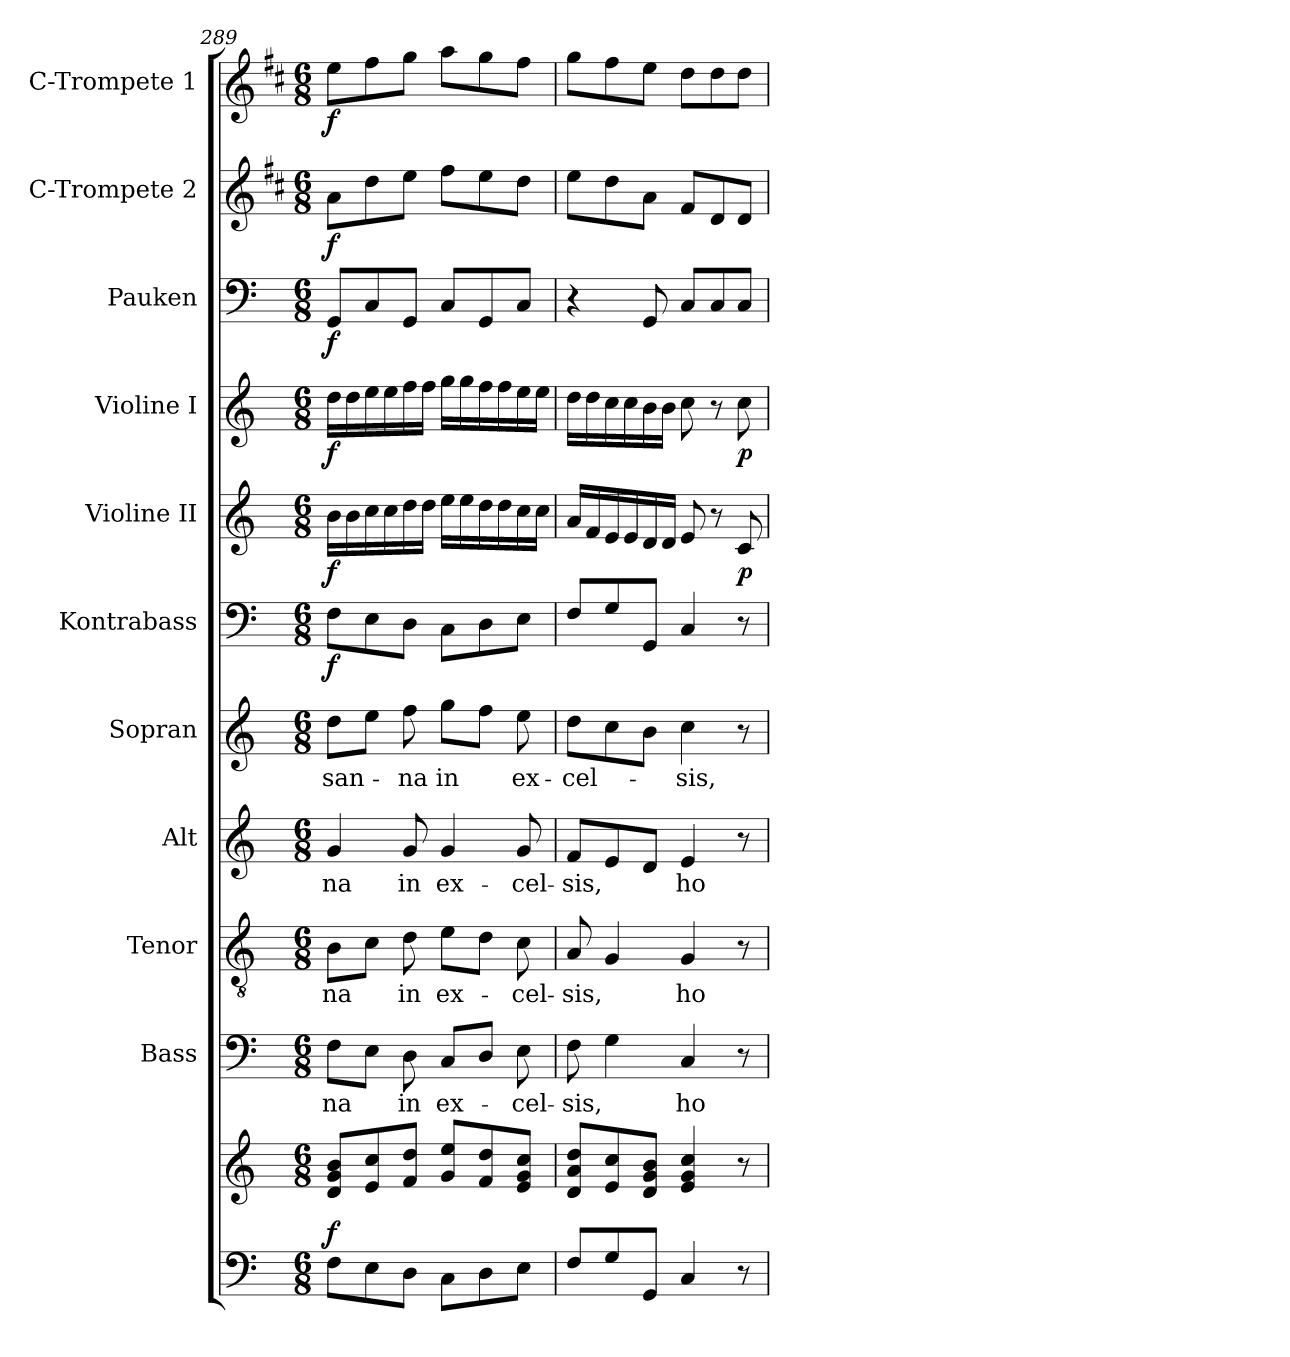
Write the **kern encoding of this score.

**kern	**kern	**dynam	**kern	**text	**kern	**text	**kern	**text	**kern	**text	**kern	**dynam	**kern	**dynam	**kern	**dynam	**kern	**dynam	**kern	**dynam	**kern	**dynam
*part11	*part11	*part11	*part10	*part10	*part9	*part9	*part8	*part8	*part7	*part7	*part6	*part6	*part5	*part5	*part4	*part4	*part3	*part3	*part2	*part2	*part1	*part1
*staff12	*staff11	*staff11/12	*staff10	*staff10	*staff9	*staff9	*staff8	*staff8	*staff7	*staff7	*staff6	*staff6	*staff5	*staff5	*staff4	*staff4	*staff3	*staff3	*staff2	*staff2	*staff1	*staff1
*	*	*	*I"Bass	*	*I"Tenor	*	*I"Alt	*	*I"Sopran	*	*I"Kontrabass	*	*I"Violine II	*	*I"Violine I	*	*I"Pauken	*	*I"C-Trompete 2	*	*I"C-Trompete 1	*
*	*	*	*I'B.	*	*I'T.	*	*I'A.	*	*I'S.	*	*I'Kb.	*	*I'Vl. II	*	*I'Vl. I	*	*I'Pk.	*	*I'C Trp. 2	*	*I'C Trp. 1	*
!!LO:PB:g=z
*clefF4	*clefG2	*	*clefF4	*	*clefGv2	*	*clefG2	*	*clefG2	*	*clefF4	*	*clefG2	*	*clefG2	*	*clefF4	*	*clefG2	*	*clefG2	*
*	*	*	*	*	*	*	*	*	*	*	*ITrd7c12	*	*	*	*	*	*	*	*ITrd1c2	*	*ITrd1c2	*
*k[]	*k[]	*	*k[]	*	*k[]	*	*k[]	*	*k[]	*	*k[]	*	*k[]	*	*k[]	*	*k[]	*	*k[]	*	*k[]	*
*C:	*C:	*	*C:	*	*C:	*	*C:	*	*C:	*	*C:	*	*C:	*	*C:	*	*C:	*	*C:	*	*C:	*
*M6/8	*M6/8	*	*M6/8	*	*M6/8	*	*M6/8	*	*M6/8	*	*M6/8	*	*M6/8	*	*M6/8	*	*M6/8	*	*M6/8	*	*M6/8	*
=289	=289	=289	=289	=289	=289	=289	=289	=289	=289	=289	=289	=289	=289	=289	=289	=289	=289	=289	=289	=289	=289	=289
!	!	!LO:DY:a=2	!	!LO:LY:b	!	!LO:LY:b	!	!LO:LY:b	!	!LO:LY:b	!	!LO:DY:b	!	!LO:DY:b	!	!LO:DY:b	!	!LO:DY:b	!	!LO:DY:b	!	!LO:DY:b
8F\L	8d/ 8g/ 8b/L	f	8F\L	-na	8B\L	-na	4g/	-na	8dd\L	-san-	8FF\L	f	16b\LL	f	16dd\LL	f	8GG/L	f	8g\L	f	8dd\L	f
.	.	.	.	.	.	.	.	.	.	.	.	.	16b\	.	16dd\	.	.	.	.	.	.	.
8E\	8e/ 8cc/	.	8E\J	.	8c\J	.	.	.	8ee\J	.	8EE\	.	16cc\	.	16ee\	.	8C/	.	8cc\	.	8ee\	.
.	.	.	.	.	.	.	.	.	.	.	.	.	16cc\	.	16ee\	.	.	.	.	.	.	.
!	!	!	!	!LO:LY:b	!	!LO:LY:b	!	!LO:LY:b	!	!LO:LY:b	!	!	!	!	!	!	!	!	!	!	!	!
8D\J	8f/ 8dd/J	.	8D\	in	8d\	in	8g/	in	8ff\	-na	8DD\J	.	16dd\	.	16ff\	.	8GG/J	.	8dd\J	.	8ff\J	.
.	.	.	.	.	.	.	.	.	.	.	.	.	16dd\JJ	.	16ff\JJ	.	.	.	.	.	.	.
!	!	!	!	!LO:LY:b	!	!LO:LY:b	!	!LO:LY:b	!	!LO:LY:b	!	!	!	!	!	!	!	!	!	!	!	!
8C\L	8g/ 8ee/L	.	8C/L	ex-	8e\L	ex-	4g/	ex-	8gg\L	in	8CC\L	.	16ee\LL	.	16gg\LL	.	8C/L	.	8ee\L	.	8gg\L	.
.	.	.	.	.	.	.	.	.	.	.	.	.	16ee\	.	16gg\	.	.	.	.	.	.	.
8D\	8f/ 8dd/	.	8D/J	.	8d\J	.	.	.	8ff\J	.	8DD\	.	16dd\	.	16ff\	.	8GG/	.	8dd\	.	8ff\	.
.	.	.	.	.	.	.	.	.	.	.	.	.	16dd\	.	16ff\	.	.	.	.	.	.	.
!	!	!	!	!LO:LY:b	!	!LO:LY:b	!	!LO:LY:b	!	!LO:LY:b	!	!	!	!	!	!	!	!	!	!	!	!
8E\J	8e/ 8g/ 8cc/J	.	8E\	-cel-	8c\	-cel-	8g/	-cel-	8ee\	ex-	8EE\J	.	16cc\	.	16ee\	.	8C/J	.	8cc\J	.	8ee\J	.
.	.	.	.	.	.	.	.	.	.	.	.	.	16cc\JJ	.	16ee\JJ	.	.	.	.	.	.	.
=290	=290	=290	=290	=290	=290	=290	=290	=290	=290	=290	=290	=290	=290	=290	=290	=290	=290	=290	=290	=290	=290	=290
!	!	!	!	!LO:LY:b	!	!LO:LY:b	!	!LO:LY:b	!	!LO:LY:b	!	!	!	!	!	!	!	!	!	!	!	!
8F/L	8d/ 8a/ 8dd/L	.	8F\	-sis,	8A/	-sis,	8f/L	-sis,	8dd\L	-cel-	8FF/L	.	16a/LL	.	16dd\LL	.	4r	.	8dd\L	.	8ff\L	.
.	.	.	.	.	.	.	.	.	.	.	.	.	16f/	.	16dd\	.	.	.	.	.	.	.
8G/	8e/ 8cc/	.	4G\	.	4G/	.	8e/	.	8cc\	.	8GG/	.	16e/	.	16cc\	.	.	.	8cc\	.	8ee\	.
.	.	.	.	.	.	.	.	.	.	.	.	.	16e/	.	16cc\	.	.	.	.	.	.	.
8GG/J	8d/ 8g/ 8b/J	.	.	.	.	.	8d/J	.	8b\J	.	8GGG/J	.	16d/	.	16b\	.	8GG/	.	8g\J	.	8dd\J	.
.	.	.	.	.	.	.	.	.	.	.	.	.	16d/JJ	.	16b\JJ	.	.	.	.	.	.	.
!	!	!	!	!LO:LY:b	!	!LO:LY:b	!	!LO:LY:b	!	!LO:LY:b	!	!	!	!	!	!	!	!	!	!	!	!
4C/	4e/ 4g/ 4cc/	.	4C/	ho-	4G/	ho-	4e/	ho-	4cc\	-sis,	4CC/	.	8e/	.	8cc\	.	8C/L	.	8e/L	.	8cc\L	.
.	.	.	.	.	.	.	.	.	.	.	.	.	8r	.	8r	.	8C/	.	8c/	.	8cc\	.
!	!	!	!	!	!	!	!	!	!	!	!	!	!	!LO:DY:b	!	!LO:DY:b	!	!	!	!	!	!
8r	8r	.	8r	.	8r	.	8r	.	8r	.	8r	.	8c/	p	8cc\	p	8C/J	.	8c/J	.	8cc\J	.
=	=	=	=	=	=	=	=	=	=	=	=	=	=	=	=	=	=	=	=	=	=	=
*-	*-	*-	*-	*-	*-	*-	*-	*-	*-	*-	*-	*-	*-	*-	*-	*-	*-	*-	*-	*-	*-	*-
